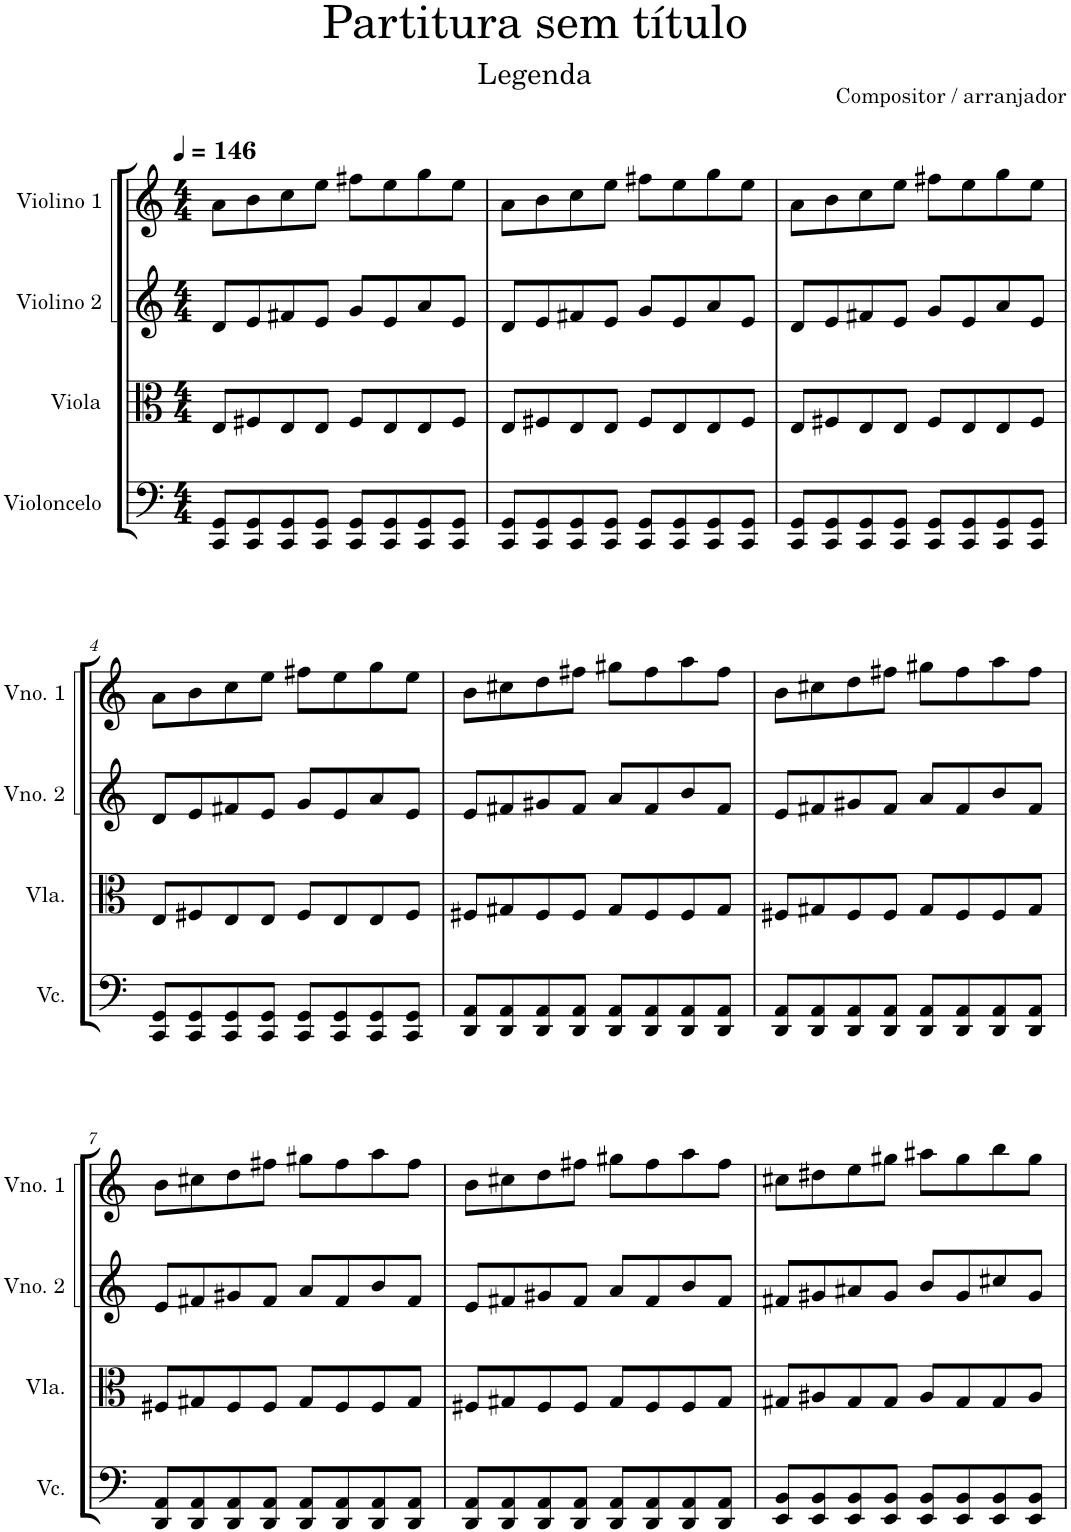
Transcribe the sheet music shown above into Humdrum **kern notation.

**kern	**kern	**kern	**kern
*part4	*part3	*part2	*part1
*staff4	*staff3	*staff2	*staff1
*I"Violoncelo	*I"Viola	*I"Violino 2	*I"Violino 1
*I'Vc.	*I'Vla.	*I'Vno. 2	*I'Vno. 1
*clefF4	*clefC3	*clefG2	*clefG2
*k[]	*k[]	*k[]	*k[]
*M4/4	*M4/4	*M4/4	*M4/4
*MM146	*MM146	*MM146	*MM146
=1	=1	=1	=1
8CC/ 8GG/L	8E/L	8d/L	8a\L
8CC/ 8GG/	8F#X/	8e/	8b\
8CC/ 8GG/	8E/	8f#X/	8cc\
8CC/ 8GG/J	8E/J	8e/J	8ee\J
8CC/ 8GG/L	8F#/L	8g/L	8ff#X\L
8CC/ 8GG/	8E/	8e/	8ee\
8CC/ 8GG/	8E/	8a/	8gg\
8CC/ 8GG/J	8F#/J	8e/J	8ee\J
=2	=2	=2	=2
8CC/ 8GG/L	8E/L	8d/L	8a\L
8CC/ 8GG/	8F#X/	8e/	8b\
8CC/ 8GG/	8E/	8f#X/	8cc\
8CC/ 8GG/J	8E/J	8e/J	8ee\J
8CC/ 8GG/L	8F#/L	8g/L	8ff#X\L
8CC/ 8GG/	8E/	8e/	8ee\
8CC/ 8GG/	8E/	8a/	8gg\
8CC/ 8GG/J	8F#/J	8e/J	8ee\J
=3	=3	=3	=3
8CC/ 8GG/L	8E/L	8d/L	8a\L
8CC/ 8GG/	8F#X/	8e/	8b\
8CC/ 8GG/	8E/	8f#X/	8cc\
8CC/ 8GG/J	8E/J	8e/J	8ee\J
8CC/ 8GG/L	8F#/L	8g/L	8ff#X\L
8CC/ 8GG/	8E/	8e/	8ee\
8CC/ 8GG/	8E/	8a/	8gg\
8CC/ 8GG/J	8F#/J	8e/J	8ee\J
!!LO:LB:g=z
=4	=4	=4	=4
8CC/ 8GG/L	8E/L	8d/L	8a\L
8CC/ 8GG/	8F#X/	8e/	8b\
8CC/ 8GG/	8E/	8f#X/	8cc\
8CC/ 8GG/J	8E/J	8e/J	8ee\J
8CC/ 8GG/L	8F#/L	8g/L	8ff#X\L
8CC/ 8GG/	8E/	8e/	8ee\
8CC/ 8GG/	8E/	8a/	8gg\
8CC/ 8GG/J	8F#/J	8e/J	8ee\J
=5	=5	=5	=5
8DD/ 8AA/L	8F#X/L	8e/L	8b\L
8DD/ 8AA/	8G#X/	8f#X/	8cc#X\
8DD/ 8AA/	8F#/	8g#X/	8dd\
8DD/ 8AA/J	8F#/J	8f#/J	8ff#X\J
8DD/ 8AA/L	8G#/L	8a/L	8gg#X\L
8DD/ 8AA/	8F#/	8f#/	8ff#\
8DD/ 8AA/	8F#/	8b/	8aa\
8DD/ 8AA/J	8G#/J	8f#/J	8ff#\J
=6	=6	=6	=6
8DD/ 8AA/L	8F#X/L	8e/L	8b\L
8DD/ 8AA/	8G#X/	8f#X/	8cc#X\
8DD/ 8AA/	8F#/	8g#X/	8dd\
8DD/ 8AA/J	8F#/J	8f#/J	8ff#X\J
8DD/ 8AA/L	8G#/L	8a/L	8gg#X\L
8DD/ 8AA/	8F#/	8f#/	8ff#\
8DD/ 8AA/	8F#/	8b/	8aa\
8DD/ 8AA/J	8G#/J	8f#/J	8ff#\J
!!LO:LB:g=z
=7	=7	=7	=7
8DD/ 8AA/L	8F#X/L	8e/L	8b\L
8DD/ 8AA/	8G#X/	8f#X/	8cc#X\
8DD/ 8AA/	8F#/	8g#X/	8dd\
8DD/ 8AA/J	8F#/J	8f#/J	8ff#X\J
8DD/ 8AA/L	8G#/L	8a/L	8gg#X\L
8DD/ 8AA/	8F#/	8f#/	8ff#\
8DD/ 8AA/	8F#/	8b/	8aa\
8DD/ 8AA/J	8G#/J	8f#/J	8ff#\J
=8	=8	=8	=8
8DD/ 8AA/L	8F#X/L	8e/L	8b\L
8DD/ 8AA/	8G#X/	8f#X/	8cc#X\
8DD/ 8AA/	8F#/	8g#X/	8dd\
8DD/ 8AA/J	8F#/J	8f#/J	8ff#X\J
8DD/ 8AA/L	8G#/L	8a/L	8gg#X\L
8DD/ 8AA/	8F#/	8f#/	8ff#\
8DD/ 8AA/	8F#/	8b/	8aa\
8DD/ 8AA/J	8G#/J	8f#/J	8ff#\J
=9	=9	=9	=9
8EE/ 8BB/L	8G#X/L	8f#X/L	8cc#X\L
8EE/ 8BB/	8A#X/	8g#X/	8dd#X\
8EE/ 8BB/	8G#/	8a#X/	8ee\
8EE/ 8BB/J	8G#/J	8g#/J	8gg#X\J
8EE/ 8BB/L	8A#/L	8b/L	8aa#X\L
8EE/ 8BB/	8G#/	8g#/	8gg#\
8EE/ 8BB/	8G#/	8cc#X/	8bb\
8EE/ 8BB/J	8A#/J	8g#/J	8gg#\J
=	=	=	=
*-	*-	*-	*-
